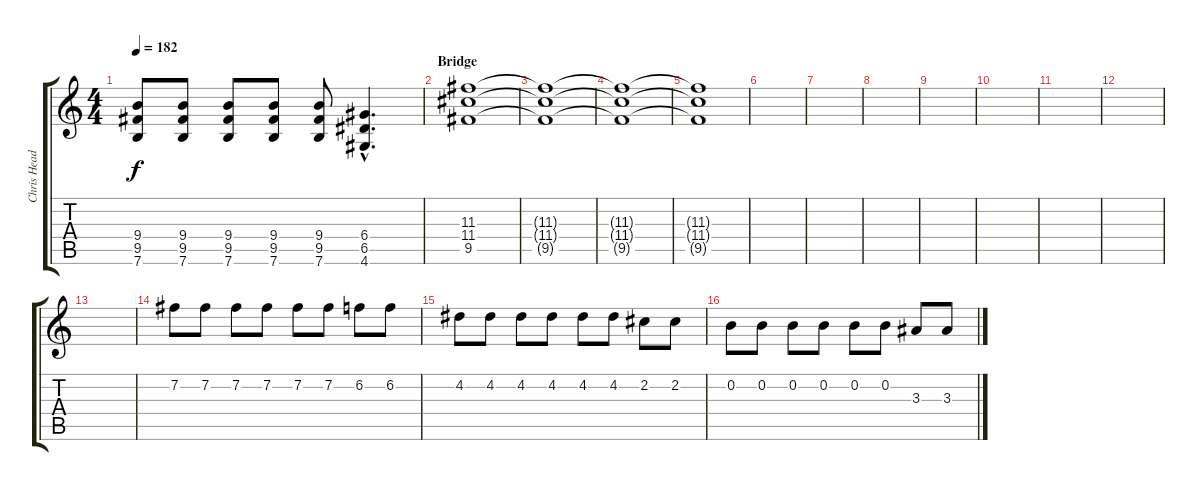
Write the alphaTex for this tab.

\track ("Chris Head - Guitar" "Chris Head") {instrument overdrivenguitar}
\staff {score tabs}
\tuning (E4 B3 G3 D3 A2 E2) {hide}
\ts (4 4)
\tempo 182
\clef g2
\ks c
(9.4{t} 9.5{t} 7.6{t}).8{dy f} (9.4 9.5 7.6).8 (9.4 9.5 7.6).8 (9.4 9.5 7.6).8 (9.4 9.5 7.6).8 (6.4{hac} 6.5{hac} 4.6{hac}).4{d} |
\section ("" "Bridge")
(11.3 11.4 9.5).1 |
(11.3{t} 11.4{t} 9.5{t}).1 |
(11.3{t} 11.4{t} 9.5{t}).1 |
(11.3{t} 11.4{t} 9.5{t}).1 |
|
|
|
|
|
|
|
|
7.2.8{volume 13} 7.2.8 7.2.8 7.2.8 7.2.8 7.2.8 6.2.8 6.2.8 |
4.2.8 4.2.8 4.2.8 4.2.8 4.2.8 4.2.8 2.2.8 2.2.8 |
0.2.8 0.2.8 0.2.8 0.2.8 0.2.8 0.2.8 3.3.8 3.3.8
